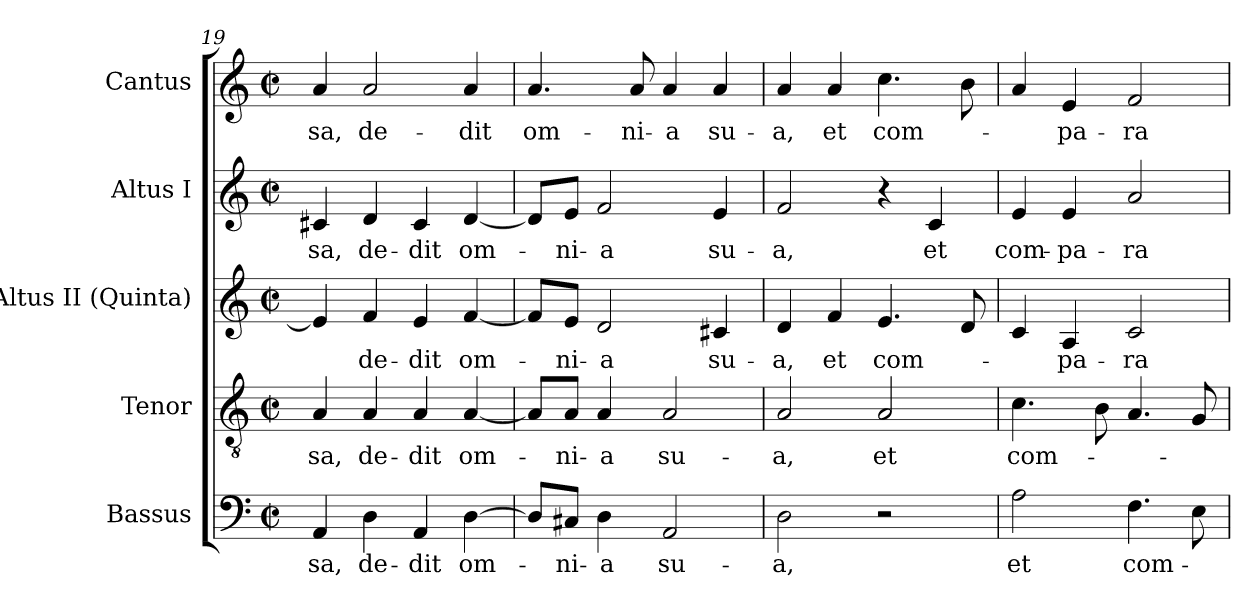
**kern	**text	**kern	**text	**kern	**text	**kern	**text	**kern	**text
*part5	*part5	*part4	*part4	*part3	*part3	*part2	*part2	*part1	*part1
*staff5	*staff5	*staff4	*staff4	*staff3	*staff3	*staff2	*staff2	*staff1	*staff1
*I"Bassus	*	*I"Tenor	*	*I"Altus II (Quinta)	*	*I"Altus I	*	*I"Cantus	*
*I'B.	*	*I'T.	*	*I'A.	*	*I'A.	*	*I'S.	*
*clefF4	*	*clefGv2	*	*clefG2	*	*clefG2	*	*clefG2	*
*	*	*ITrd7c12	*	*	*	*	*	*	*
*k[]	*	*k[]	*	*k[]	*	*k[]	*	*k[]	*
*C:	*	*C:	*	*C:	*	*C:	*	*C:	*
*M2/2	*	*M2/2	*	*M2/2	*	*M2/2	*	*M2/2	*
*met(c|)	*	*met(c|)	*	*met(c|)	*	*met(c|)	*	*met(c|)	*
=19	=19	=19	=19	=19	=19	=19	=19	=19	=19
!	!LO:LY:b:color=#000000	!	!	!	!	!	!	!	!
!	!	!	!LO:LY:b:color=#000000	!	!	!	!	!	!
!	!	!	!	!	!	!	!LO:LY:b:color=#000000	!	!
!	!	!	!	!	!	!	!	!	!LO:LY:b:color=#000000
4AAi/	-sa,	4AAi/	-sa,	4ei/]	.	4c#Xi/	-sa,	4ai/	-sa,
!	!LO:LY:b:color=#000000	!	!	!	!	!	!	!	!
!	!	!	!LO:LY:b:color=#000000	!	!	!	!	!	!
!	!	!	!	!	!LO:LY:b:color=#000000	!	!	!	!
!	!	!	!	!	!	!	!LO:LY:b:color=#000000	!	!
!	!	!	!	!	!	!	!	!	!LO:LY:b:color=#000000
4Di\	de-	4AAi/	de-	4fi/	de-	4di/	de-	2ai/	de-
!	!LO:LY:b:color=#000000	!	!	!	!	!	!	!	!
!	!	!	!LO:LY:b:color=#000000	!	!	!	!	!	!
!	!	!	!	!	!LO:LY:b:color=#000000	!	!	!	!
!	!	!	!	!	!	!	!LO:LY:b:color=#000000	!	!
4AAi/	-dit	4AAi/	-dit	4ei/	-dit	4c#i/	-dit	.	.
!	!LO:LY:b:color=#000000	!	!	!	!	!	!	!	!
!	!	!	!LO:LY:b:color=#000000	!	!	!	!	!	!
!	!	!	!	!	!LO:LY:b:color=#000000	!	!	!	!
!	!	!	!	!	!	!	!LO:LY:b:color=#000000	!	!
!	!	!	!	!	!	!	!	!	!LO:LY:b:color=#000000
[>4Di\	om-	[<4AAi/	om-	[<4fi/	om-	[<4di/	om-	4ai/	-dit
!!LO:PB:g=z
=20	=20	=20	=20	=20	=20	=20	=20	=20	=20
!	!	!	!	!	!	!	!	!	!LO:LY:b:color=#000000
8Di/L]	.	8AAi/L]	.	8fi/L]	.	8di/L]	.	4.ai/	om-
!	!LO:LY:b:color=#000000	!	!	!	!	!	!	!	!
!	!	!	!LO:LY:b:color=#000000	!	!	!	!	!	!
!	!	!	!	!	!LO:LY:b:color=#000000	!	!	!	!
!	!	!	!	!	!	!	!LO:LY:b:color=#000000	!	!
8C#Xi/J	-ni-	8AAi/J	-ni-	8ei/J	-ni-	8ei/J	-ni-	.	.
!	!LO:LY:b:color=#000000	!	!	!	!	!	!	!	!
!	!	!	!LO:LY:b:color=#000000	!	!	!	!	!	!
!	!	!	!	!	!LO:LY:b:color=#000000	!	!	!	!
!	!	!	!	!	!	!	!LO:LY:b:color=#000000	!	!
4Di\	-a	4AAi/	-a	2di/	-a	2fi/	-a	.	.
!	!	!	!	!	!	!	!	!	!LO:LY:b:color=#000000
.	.	.	.	.	.	.	.	8ai/	-ni-
!	!LO:LY:b:color=#000000	!	!	!	!	!	!	!	!
!	!	!	!LO:LY:b:color=#000000	!	!	!	!	!	!
!	!	!	!	!	!	!	!	!	!LO:LY:b:color=#000000
2AAi/	su-	2AAi/	su-	.	.	.	.	4ai/	-a
!	!	!	!	!	!LO:LY:b:color=#000000	!	!	!	!
!	!	!	!	!	!	!	!LO:LY:b:color=#000000	!	!
!	!	!	!	!	!	!	!	!	!LO:LY:b:color=#000000
.	.	.	.	4c#Xi/	su-	4ei/	su-	4ai/	su-
=21	=21	=21	=21	=21	=21	=21	=21	=21	=21
!	!LO:LY:b:color=#000000	!	!	!	!	!	!	!	!
!	!	!	!LO:LY:b:color=#000000	!	!	!	!	!	!
!	!	!	!	!	!LO:LY:b:color=#000000	!	!	!	!
!	!	!	!	!	!	!	!LO:LY:b:color=#000000	!	!
!	!	!	!	!	!	!	!	!	!LO:LY:b:color=#000000
2Di\	-a,	2AAi/	-a,	4di/	-a,	2fi/	-a,	4ai/	-a,
!	!	!	!	!	!LO:LY:b:color=#000000	!	!	!	!
!	!	!	!	!	!	!	!	!	!LO:LY:b:color=#000000
.	.	.	.	4fi/	et	.	.	4ai/	et
!	!	!	!LO:LY:b:color=#000000	!	!	!	!	!	!
!	!	!	!	!	!LO:LY:b:color=#000000	!	!	!	!
!	!	!	!	!	!	!	!	!	!LO:LY:b:color=#000000
2r	.	2AAi/	et	4.ei/	com-	4r	.	4.cci\	com-
!	!	!	!	!	!	!	!LO:LY:b:color=#000000	!	!
.	.	.	.	.	.	4ci/	et	.	.
.	.	.	.	8di/	.	.	.	8bi\	.
=22	=22	=22	=22	=22	=22	=22	=22	=22	=22
!	!LO:LY:b:color=#000000	!	!	!	!	!	!	!	!
!	!	!	!LO:LY:b:color=#000000	!	!	!	!	!	!
!	!	!	!	!	!	!	!LO:LY:b:color=#000000	!	!
2Ai\	et	4.Ci\	com-	4ci/	.	4ei/	com-	4ai/	.
!	!	!	!	!	!LO:LY:b:color=#000000	!	!	!	!
!	!	!	!	!	!	!	!LO:LY:b:color=#000000	!	!
!	!	!	!	!	!	!	!	!	!LO:LY:b:color=#000000
.	.	.	.	4Ai/	-pa-	4ei/	-pa-	4ei/	-pa-
.	.	8BBi\	.	.	.	.	.	.	.
!	!LO:LY:b:color=#000000	!	!	!	!	!	!	!	!
!	!	!	!	!	!LO:LY:b:color=#000000	!	!	!	!
!	!	!	!	!	!	!	!LO:LY:b:color=#000000	!	!
!	!	!	!	!	!	!	!	!	!LO:LY:b:color=#000000
4.Fi\	com-	4.AAi/	.	2ci/	-ra-	2ai/	-ra-	2fi/	-ra-
8Ei\	.	8GGi/	.	.	.	.	.	.	.
=	=	=	=	=	=	=	=	=	=
*-	*-	*-	*-	*-	*-	*-	*-	*-	*-
